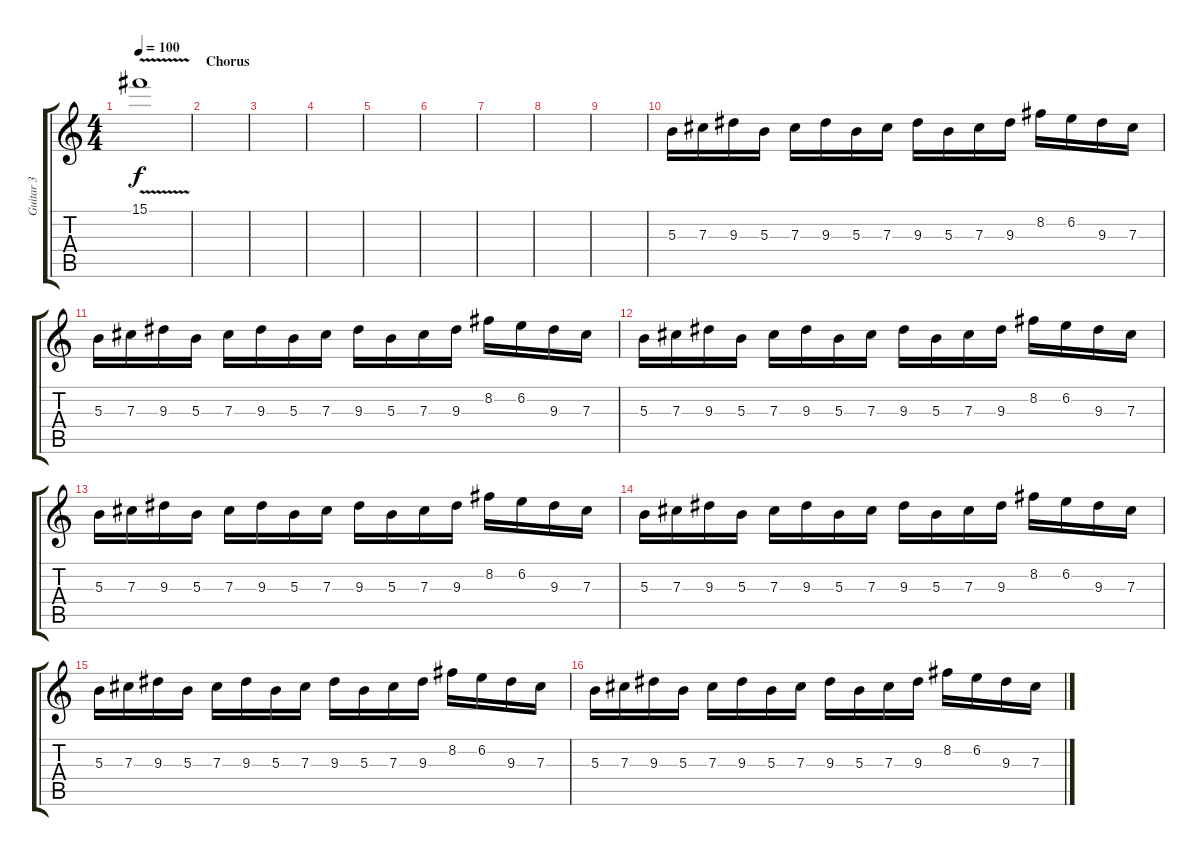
\track ("Guitar 3" "Guitar 3") {instrument distortionguitar}
\staff {score tabs}
\tuning (Eb4 Bb3 Gb3 Db3 Ab2 Eb2) {hide}
\ts (4 4)
\tempo 100
\clef g2
\ks c
15.1{v}.1{dy f} |
\section ("" "Chorus")
|
|
|
|
|
|
|
|
5.3.16 7.3.16 9.3.16 5.3.16 7.3.16 9.3.16 5.3.16 7.3.16 9.3.16 5.3.16 7.3.16 9.3.16 8.2.16 6.2.16 9.3.16 7.3.16 |
5.3.16 7.3.16 9.3.16 5.3.16 7.3.16 9.3.16 5.3.16 7.3.16 9.3.16 5.3.16 7.3.16 9.3.16 8.2.16 6.2.16 9.3.16 7.3.16 |
5.3.16 7.3.16 9.3.16 5.3.16 7.3.16 9.3.16 5.3.16 7.3.16 9.3.16 5.3.16 7.3.16 9.3.16 8.2.16 6.2.16 9.3.16 7.3.16 |
5.3.16 7.3.16 9.3.16 5.3.16 7.3.16 9.3.16 5.3.16 7.3.16 9.3.16 5.3.16 7.3.16 9.3.16 8.2.16 6.2.16 9.3.16 7.3.16 |
5.3.16 7.3.16 9.3.16 5.3.16 7.3.16 9.3.16 5.3.16 7.3.16 9.3.16 5.3.16 7.3.16 9.3.16 8.2.16 6.2.16 9.3.16 7.3.16 |
5.3.16 7.3.16 9.3.16 5.3.16 7.3.16 9.3.16 5.3.16 7.3.16 9.3.16 5.3.16 7.3.16 9.3.16 8.2.16 6.2.16 9.3.16 7.3.16 |
5.3.16 7.3.16 9.3.16 5.3.16 7.3.16 9.3.16 5.3.16 7.3.16 9.3.16 5.3.16 7.3.16 9.3.16 8.2.16 6.2.16 9.3.16 7.3.16
